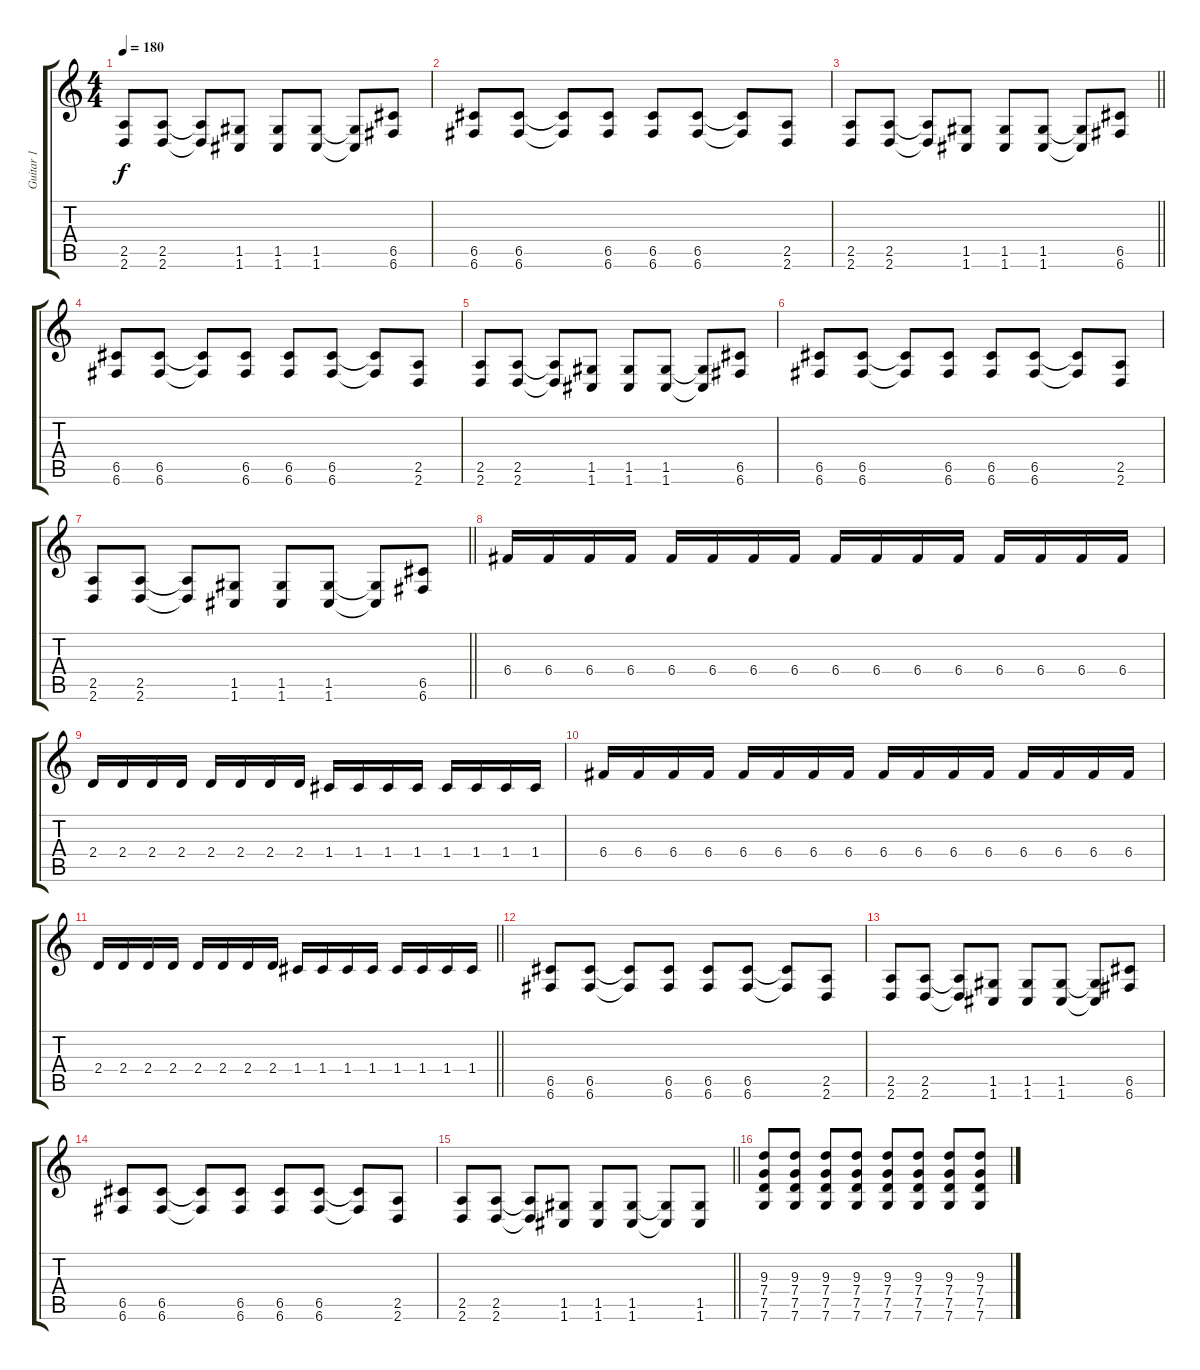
\track ("Guitar 1" "Guitar 1") {instrument distortionguitar}
\staff {score tabs}
\tuning (D4 A3 F3 C3 G2 C2) {hide}
\ts (4 4)
\tempo 180
\clef g2
\ks c
(2.5 2.6).8{dy f} (2.5 2.6).8 (2.5{t} 2.6{t}).8 (1.5 1.6).8 (1.5 1.6).8 (1.5 1.6).8 (1.5{t} 1.6{t}).8 (6.5 6.6).8 |
(6.5 6.6).8 (6.5 6.6).8 (6.5{t} 6.6{t}).8 (6.5 6.6).8 (6.5 6.6).8 (6.5 6.6).8 (6.5{t} 6.6{t}).8 (2.5 2.6).8 |
\barLineRight lightlight
(2.5 2.6).8 (2.5 2.6).8 (2.5{t} 2.6{t}).8 (1.5 1.6).8 (1.5 1.6).8 (1.5 1.6).8 (1.5{t} 1.6{t}).8 (6.5 6.6).8 |
(6.5 6.6).8 (6.5 6.6).8 (6.5{t} 6.6{t}).8 (6.5 6.6).8 (6.5 6.6).8 (6.5 6.6).8 (6.5{t} 6.6{t}).8 (2.5 2.6).8 |
(2.5 2.6).8 (2.5 2.6).8 (2.5{t} 2.6{t}).8 (1.5 1.6).8 (1.5 1.6).8 (1.5 1.6).8 (1.5{t} 1.6{t}).8 (6.5 6.6).8 |
(6.5 6.6).8 (6.5 6.6).8 (6.5{t} 6.6{t}).8 (6.5 6.6).8 (6.5 6.6).8 (6.5 6.6).8 (6.5{t} 6.6{t}).8 (2.5 2.6).8 |
\barLineRight lightlight
(2.5 2.6).8 (2.5 2.6).8 (2.5{t} 2.6{t}).8 (1.5 1.6).8 (1.5 1.6).8 (1.5 1.6).8 (1.5{t} 1.6{t}).8 (6.5 6.6).8 |
6.4.16 6.4.16 6.4.16 6.4.16 6.4.16 6.4.16 6.4.16 6.4.16 6.4.16 6.4.16 6.4.16 6.4.16 6.4.16 6.4.16 6.4.16 6.4.16 |
2.4.16 2.4.16 2.4.16 2.4.16 2.4.16 2.4.16 2.4.16 2.4.16 1.4.16 1.4.16 1.4.16 1.4.16 1.4.16 1.4.16 1.4.16 1.4.16 |
6.4.16 6.4.16 6.4.16 6.4.16 6.4.16 6.4.16 6.4.16 6.4.16 6.4.16 6.4.16 6.4.16 6.4.16 6.4.16 6.4.16 6.4.16 6.4.16 |
\barLineRight lightlight
2.4.16 2.4.16 2.4.16 2.4.16 2.4.16 2.4.16 2.4.16 2.4.16 1.4.16 1.4.16 1.4.16 1.4.16 1.4.16 1.4.16 1.4.16 1.4.16 |
(6.5 6.6).8 (6.5 6.6).8 (6.5{t} 6.6{t}).8 (6.5 6.6).8 (6.5 6.6).8 (6.5 6.6).8 (6.5{t} 6.6{t}).8 (2.5 2.6).8 |
(2.5 2.6).8 (2.5 2.6).8 (2.5{t} 2.6{t}).8 (1.5 1.6).8 (1.5 1.6).8 (1.5 1.6).8 (1.5{t} 1.6{t}).8 (6.5 6.6).8 |
(6.5 6.6).8 (6.5 6.6).8 (6.5{t} 6.6{t}).8 (6.5 6.6).8 (6.5 6.6).8 (6.5 6.6).8 (6.5{t} 6.6{t}).8 (2.5 2.6).8 |
\barLineRight lightlight
(2.5 2.6).8 (2.5 2.6).8 (2.5{t} 2.6{t}).8 (1.5 1.6).8 (1.5 1.6).8 (1.5 1.6).8 (1.5{t} 1.6{t}).8 (1.5 1.6).8 |
(9.3 7.4 7.5 7.6).8 (9.3 7.4 7.5 7.6).8 (9.3 7.4 7.5 7.6).8 (9.3 7.4 7.5 7.6).8 (9.3 7.4 7.5 7.6).8 (9.3 7.4 7.5 7.6).8 (9.3 7.4 7.5 7.6).8 (9.3 7.4 7.5 7.6).8
